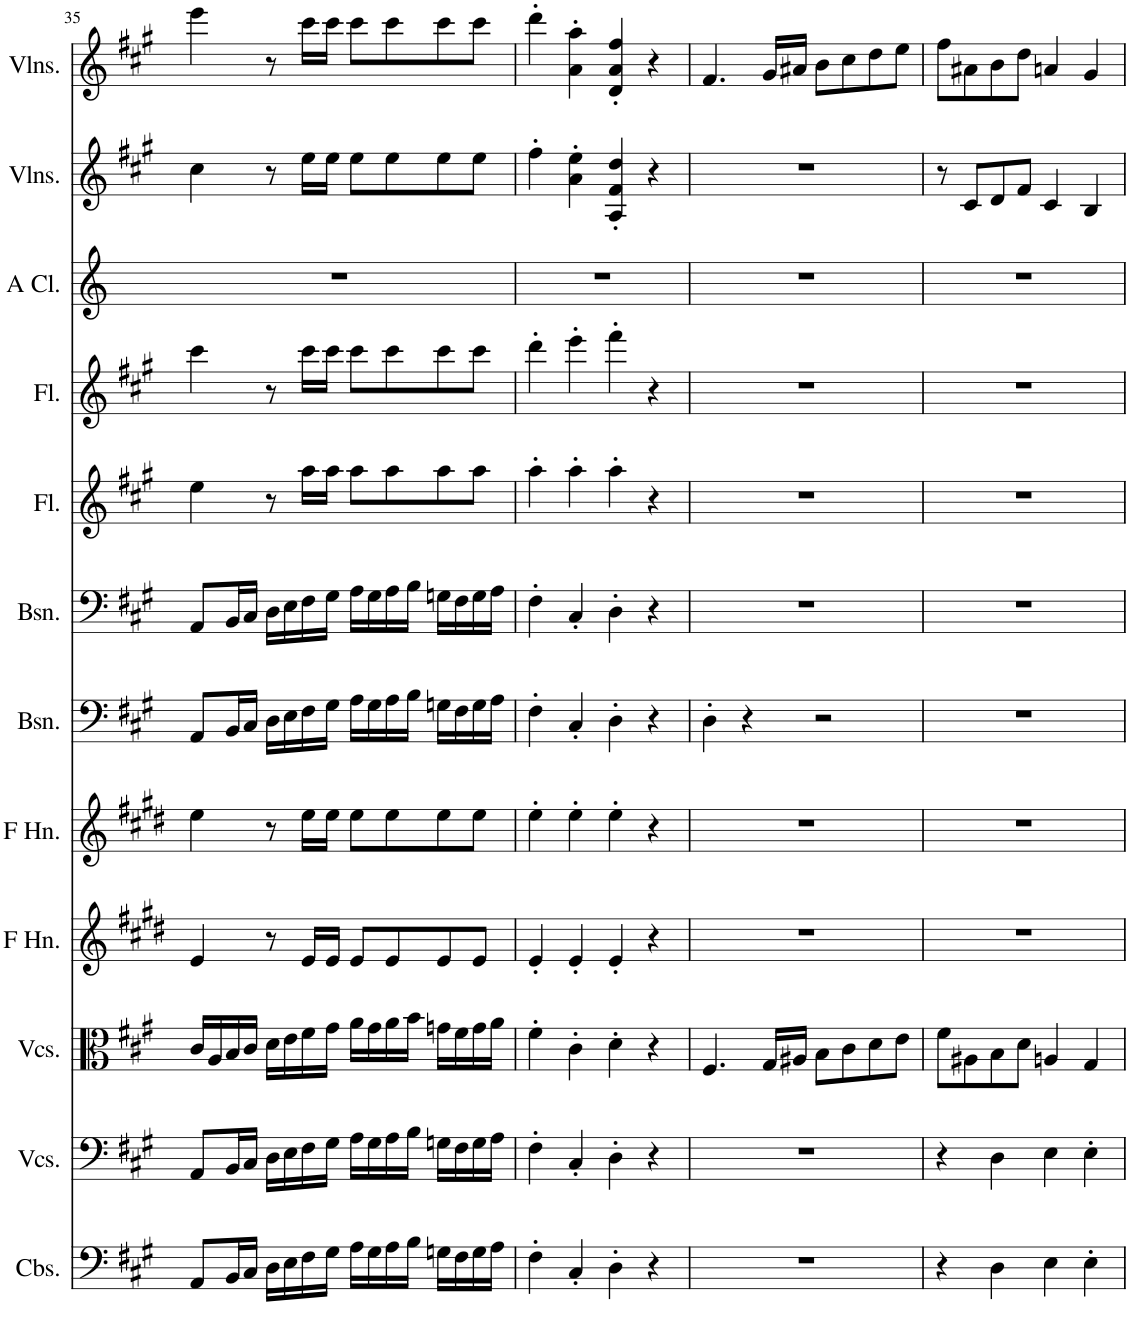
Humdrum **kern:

**kern	**kern	**kern	**kern	**kern	**kern	**kern	**kern	**kern	**kern	**kern	**kern
*part12	*part11	*part10	*part9	*part8	*part7	*part6	*part5	*part4	*part3	*part2	*part1
*staff12	*staff11	*staff10	*staff9	*staff8	*staff7	*staff6	*staff5	*staff4	*staff3	*staff2	*staff1
*I"Contrabasses, Contrabass	*I"Violoncellos, Cello	*I"Violoncellos, Viola	*I"Horn in F, A Horn 2	*I"Horn in F, A Horn 1	*I"Bassoon, Bassoon 2	*I"Bassoon, Bassoon 1	*I"Flute, Flute 2	*I"Flute, Flute 1	*I"A Clarinet, Solo A Clarinet	*I"Violins, Violin 2	*I"Violins, Violin 1
*I'Cbs.	*I'Vcs.	*I'Vcs.	*I'F Hn.	*I'F Hn.	*I'Bsn.	*I'Bsn.	*I'Fl.	*I'Fl.	*I'A Cl.	*I'Vlns.	*I'Vlns.
!!LO:PB:g=z
*clefF4	*clefF4	*clefC3	*clefG2	*clefG2	*clefF4	*clefF4	*clefG2	*clefG2	*clefG2	*clefG2	*clefG2
*Trd7c12	*	*	*Trd4c7	*Trd4c7	*	*	*	*	*Trd2c3	*	*
*k[f#c#g#]	*k[f#c#g#]	*k[f#c#g#]	*k[f#c#g#d#]	*k[f#c#g#d#]	*k[f#c#g#]	*k[f#c#g#]	*k[f#c#g#]	*k[f#c#g#]	*k[]	*k[f#c#g#]	*k[f#c#g#]
*M4/4	*M4/4	*M4/4	*M4/4	*M4/4	*M4/4	*M4/4	*M4/4	*M4/4	*M4/4	*M4/4	*M4/4
=35	=35	=35	=35	=35	=35	=35	=35	=35	=35	=35	=35
8AA/L	8AA/L	16c#/LL	4e/	4ee\	8AA/L	8AA/L	4ee\	4ccc#\	1r	4cc#\	4eee\
.	.	16A/	.	.	.	.	.	.	.	.	.
16BB/L	16BB/L	16B/	.	.	16BB/L	16BB/L	.	.	.	.	.
16C#/JJ	16C#/JJ	16c#/JJ	.	.	16C#/JJ	16C#/JJ	.	.	.	.	.
16D\LL	16D\LL	16d\LL	8r	8r	16D\LL	16D\LL	8r	8r	.	8r	8r
16E\	16E\	16e\	.	.	16E\	16E\	.	.	.	.	.
16F#\	16F#\	16f#\	16e/LL	16ee\LL	16F#\	16F#\	16aa\LL	16ccc#\LL	.	16ee\LL	16ccc#\LL
16G#\JJ	16G#\JJ	16g#\JJ	16e/JJ	16ee\JJ	16G#\JJ	16G#\JJ	16aa\JJ	16ccc#\JJ	.	16ee\JJ	16ccc#\JJ
16A\LL	16A\LL	16a\LL	8e/L	8ee\L	16A\LL	16A\LL	8aa\L	8ccc#\L	.	8ee\L	8ccc#\L
16G#\	16G#\	16g#\	.	.	16G#\	16G#\	.	.	.	.	.
16A\	16A\	16a\	8e/	8ee\	16A\	16A\	8aa\	8ccc#\	.	8ee\	8ccc#\
16B\JJ	16B\JJ	16b\JJ	.	.	16B\JJ	16B\JJ	.	.	.	.	.
16Gn\LL	16Gn\LL	16gn\LL	8e/	8ee\	16Gn\LL	16Gn\LL	8aa\	8ccc#\	.	8ee\	8ccc#\
16F#\	16F#\	16f#\	.	.	16F#\	16F#\	.	.	.	.	.
16G\	16G\	16g\	8e/J	8ee\J	16G\	16G\	8aa\J	8ccc#\J	.	8ee\J	8ccc#\J
16A\JJ	16A\JJ	16a\JJ	.	.	16A\JJ	16A\JJ	.	.	.	.	.
=36	=36	=36	=36	=36	=36	=36	=36	=36	=36	=36	=36
4F#'\	4F#'\	4f#'\	4e'/	4ee'\	4F#'\	4F#'\	4aa'\	4ddd'\	1r	4ff#'\	4ddd'\
4C#'/	4C#'/	4c#'\	4e'/	4ee'\	4C#'/	4C#'/	4aa'\	4eee'\	.	4a\' 4ee\'	4a\' 4aa\'
4D'\	4D'\	4d'\	4e'/	4ee'\	4D'\	4D'\	4aa'\	4fff#'\	.	4A/' 4f#/' 4dd/'	4d/' 4a/' 4ff#/'
4r	4r	4r	4r	4r	4r	4r	4r	4r	.	4r	4r
=37	=37	=37	=37	=37	=37	=37	=37	=37	=37	=37	=37
1r	1r	4.F#/	1r	1r	4D'\	1r	1r	1r	1r	1r	4.f#/
.	.	.	.	.	4r	.	.	.	.	.	.
.	.	16G#/LL	.	.	.	.	.	.	.	.	16g#/LL
.	.	16A#X/JJ	.	.	.	.	.	.	.	.	16a#X/JJ
.	.	8B\L	.	.	2r	.	.	.	.	.	8b\L
.	.	8c#\	.	.	.	.	.	.	.	.	8cc#\
.	.	8d\	.	.	.	.	.	.	.	.	8dd\
.	.	8e\J	.	.	.	.	.	.	.	.	8ee\J
=38	=38	=38	=38	=38	=38	=38	=38	=38	=38	=38	=38
4r	4r	8f#\L	1r	1r	1r	1r	1r	1r	1r	8r	8ff#\L
.	.	8A#X\	.	.	.	.	.	.	.	8c#/L	8a#X\
4D\	4D\	8B\	.	.	.	.	.	.	.	8d/	8b\
.	.	8d\J	.	.	.	.	.	.	.	8f#/J	8dd\J
4E\	4E\	4An/	.	.	.	.	.	.	.	4c#/	4an/
4E'\	4E'\	4G#/	.	.	.	.	.	.	.	4B/	4g#/
=	=	=	=	=	=	=	=	=	=	=	=
*-	*-	*-	*-	*-	*-	*-	*-	*-	*-	*-	*-
